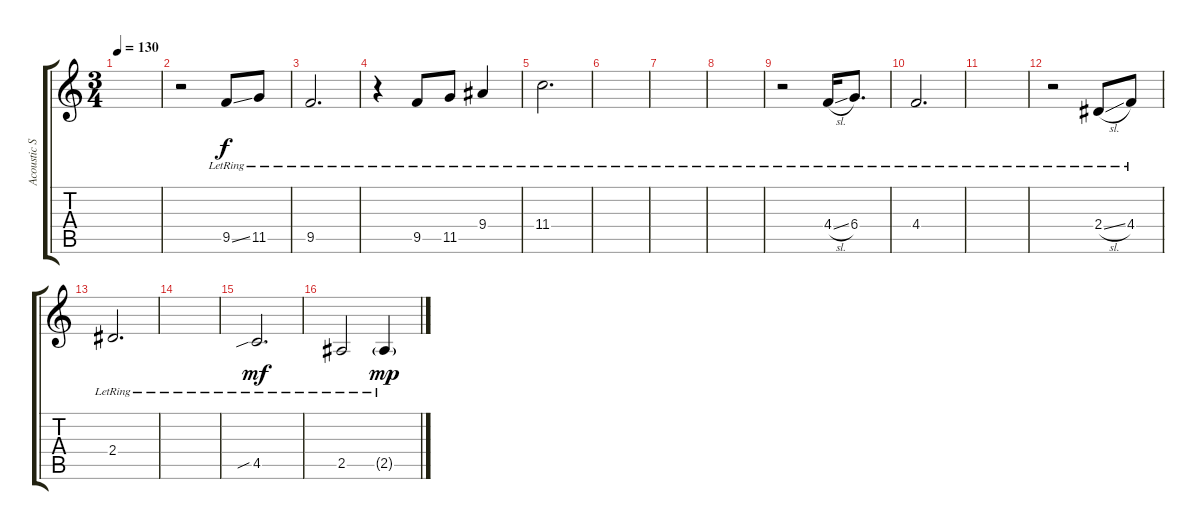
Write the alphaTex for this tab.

\track ("Acoustic Solo" "Acoustic S") {instrument acousticguitarsteel}
\staff {score tabs}
\tuning (Eb4 Bb3 Gb3 Db3 Ab2 Eb2) {hide}
\ts (3 4)
\tempo 130
\clef g2
\ks c
|
r.2 9.5{ss lr}.8 11.5{lr}.8 |
9.5{lr}.2{d} |
r.4 9.5{lr}.8 11.5{lr}.8 9.4{lr}.4 |
11.4{lr}.2{d} |
|
|
|
r.2 4.4{sl lr}.16 6.4{lr}.8{d} |
4.4{lr}.2{d} |
|
r.2 2.4{sl lr}.8 4.4{lr}.8 |
2.4{lr}.2{d} |
|
4.5{sib lr}.2{d dy mf} |
2.5{lr}.2 2.5{sl g lr}.4{dy mp}
